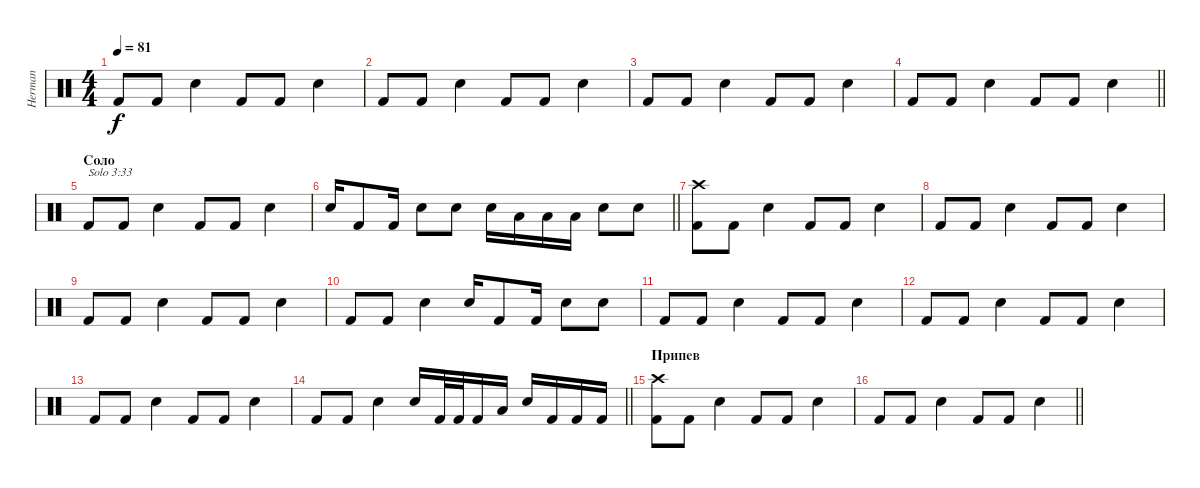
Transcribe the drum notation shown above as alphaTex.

\track ("Herman" "Herman") {instrument percussion}
\staff {score}
\articulation defaults
\ts (4 4)
\tempo 81
\clef neutral
\ks c "Kick (hit) 2".8{dy f} "Kick (hit) 2".8 "Snare (hit) 2".4 "Kick (hit) 2".8 "Kick (hit) 2".8 "Snare (hit) 2".4
|
"Kick (hit) 2".8 "Kick (hit) 2".8 "Snare (hit) 2".4 "Kick (hit) 2".8 "Kick (hit) 2".8 "Snare (hit) 2".4 |
"Kick (hit) 2".8 "Kick (hit) 2".8 "Snare (hit) 2".4 "Kick (hit) 2".8 "Kick (hit) 2".8 "Snare (hit) 2".4 |
\barLineRight lightlight "Kick (hit) 2".8 "Kick (hit) 2".8 "Snare (hit) 2".4 "Kick (hit) 2".8 "Kick (hit) 2".8 "Snare (hit) 2".4
|
\section ("" "Соло")
"Kick (hit) 2".8{txt "Solo 3:33"} "Kick (hit) 2".8 "Snare (hit) 2".4 "Kick (hit) 2".8 "Kick (hit) 2".8 "Snare (hit) 2".4 |
\barLineRight lightlight "Snare (hit) 2".16 "Kick (hit) 2".8 "Kick (hit) 2".16 "Snare (hit) 2".8 "Snare (hit) 2".8 "Snare (hit) 2".16 "Low Floor Tom (hit)".16 "Low Floor Tom (hit)".16 "Low Floor Tom (hit)".16 "Snare (hit) 2".8 "Snare (hit) 2".8
|
("Crash high (hit)" "Kick (hit) 2").8 "Kick (hit) 2".8 "Snare (hit) 2".4 "Kick (hit) 2".8 "Kick (hit) 2".8 "Snare (hit) 2".4 |
"Kick (hit) 2".8 "Kick (hit) 2".8 "Snare (hit) 2".4 "Kick (hit) 2".8 "Kick (hit) 2".8 "Snare (hit) 2".4 |
"Kick (hit) 2".8 "Kick (hit) 2".8 "Snare (hit) 2".4 "Kick (hit) 2".8 "Kick (hit) 2".8 "Snare (hit) 2".4 |
"Kick (hit) 2".8 "Kick (hit) 2".8 "Snare (hit) 2".4 "Snare (hit) 2".16 "Kick (hit) 2".8 "Kick (hit) 2".16 "Snare (hit) 2".8 "Snare (hit) 2".8 |
"Kick (hit) 2".8 "Kick (hit) 2".8 "Snare (hit) 2".4 "Kick (hit) 2".8 "Kick (hit) 2".8 "Snare (hit) 2".4 |
"Kick (hit) 2".8 "Kick (hit) 2".8 "Snare (hit) 2".4 "Kick (hit) 2".8 "Kick (hit) 2".8 "Snare (hit) 2".4 |
"Kick (hit) 2".8 "Kick (hit) 2".8 "Snare (hit) 2".4 "Kick (hit) 2".8 "Kick (hit) 2".8 "Snare (hit) 2".4 |
\barLineRight lightlight "Kick (hit) 2".8 "Kick (hit) 2".8 "Snare (hit) 2".4 "Snare (hit) 2".16 "Kick (hit) 2".32 "Kick (hit) 2".32 "Kick (hit) 2".16 "Low Floor Tom (hit)".16 "Snare (hit) 2".16 "Kick (hit) 2".16 "Kick (hit) 2".16 "Kick (hit) 2".16
|
\section ("" "Припев")
("Crash high (hit)" "Kick (hit) 2").8 "Kick (hit) 2".8 "Snare (hit) 2".4 "Kick (hit) 2".8 "Kick (hit) 2".8 "Snare (hit) 2".4 |
\barLineRight lightlight "Kick (hit) 2".8 "Kick (hit) 2".8 "Snare (hit) 2".4 "Kick (hit) 2".8 "Kick (hit) 2".8 "Snare (hit) 2".4
